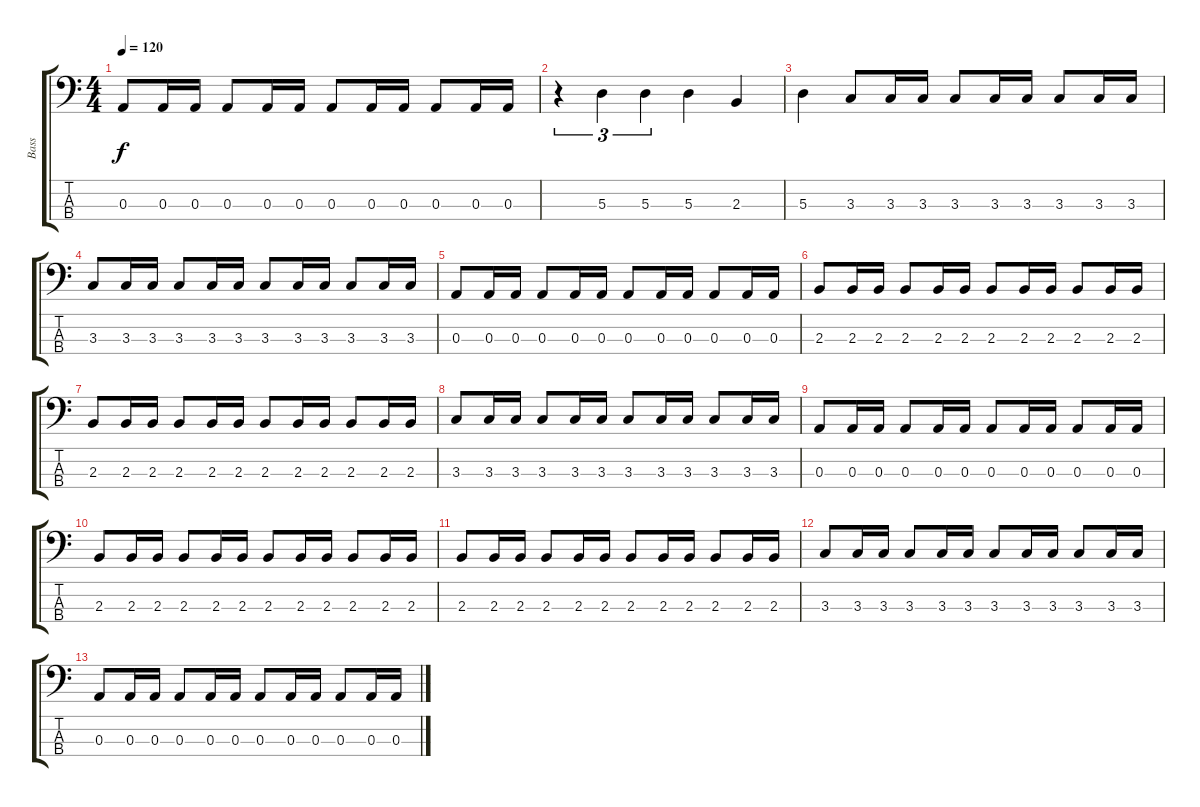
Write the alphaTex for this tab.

\track ("Bass" "Bass") {instrument electricbassfinger}
\staff {score tabs}
\tuning (G2 D2 A1 E1) {hide}
\ts (4 4)
\tempo 120
\clef f4
\ks c
0.3.8{dy f} 0.3.16 0.3.16 0.3.8 0.3.16 0.3.16 0.3.8 0.3.16 0.3.16 0.3.8 0.3.16 0.3.16 |
r.4{tu (3 2) volume 8} 5.3.4{tu (3 2)} 5.3.4{tu (3 2)} 5.3.4 2.3.4 |
5.3.4 3.3.8 3.3.16 3.3.16 3.3.8 3.3.16 3.3.16 3.3.8 3.3.16 3.3.16 |
3.3.8{volume 7} 3.3.16 3.3.16 3.3.8 3.3.16 3.3.16 3.3.8 3.3.16 3.3.16 3.3.8 3.3.16 3.3.16 |
0.3.8 0.3.16 0.3.16 0.3.8 0.3.16 0.3.16 0.3.8 0.3.16 0.3.16 0.3.8 0.3.16 0.3.16 |
2.3.8{volume 5} 2.3.16 2.3.16 2.3.8 2.3.16 2.3.16 2.3.8 2.3.16 2.3.16 2.3.8 2.3.16 2.3.16 |
2.3.8 2.3.16 2.3.16 2.3.8 2.3.16 2.3.16 2.3.8 2.3.16 2.3.16 2.3.8 2.3.16 2.3.16 |
3.3.8{volume 4} 3.3.16 3.3.16 3.3.8 3.3.16 3.3.16 3.3.8 3.3.16 3.3.16 3.3.8 3.3.16 3.3.16 |
0.3.8 0.3.16 0.3.16 0.3.8 0.3.16 0.3.16 0.3.8 0.3.16 0.3.16 0.3.8 0.3.16 0.3.16 |
2.3.8{volume 2} 2.3.16 2.3.16 2.3.8 2.3.16 2.3.16 2.3.8 2.3.16 2.3.16 2.3.8 2.3.16 2.3.16 |
2.3.8 2.3.16 2.3.16 2.3.8 2.3.16 2.3.16 2.3.8 2.3.16 2.3.16 2.3.8 2.3.16 2.3.16 |
3.3.8{volume 0} 3.3.16 3.3.16 3.3.8 3.3.16 3.3.16 3.3.8 3.3.16 3.3.16 3.3.8 3.3.16 3.3.16 |
0.3.8 0.3.16 0.3.16 0.3.8 0.3.16 0.3.16 0.3.8 0.3.16 0.3.16 0.3.8 0.3.16 0.3.16
